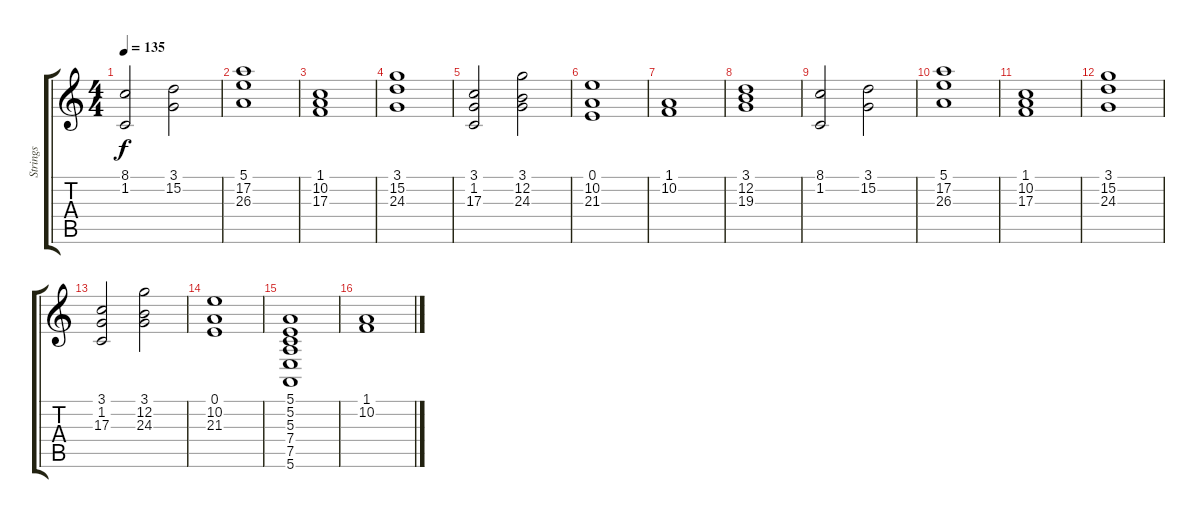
\track ("Strings" "Strings") {instrument stringensemble1}
\staff {score tabs}
\tuning (E4 B3 G3 D3 A2 E2) {hide}
\ts (4 4)
\tempo 135
\clef g2
\ks c
(8.1 1.2).2{dy f} (3.1 15.2).2 |
(5.1 17.2 26.3).1 |
(1.1 10.2 17.3).1 |
(3.1 15.2 24.3).1 |
(3.1 1.2 17.3).2 (3.1 12.2 24.3).2 |
(0.1 10.2 21.3).1 |
(1.1 10.2).1 |
(3.1 12.2 19.3).1 |
(8.1 1.2).2 (3.1 15.2).2 |
(5.1 17.2 26.3).1 |
(1.1 10.2 17.3).1 |
(3.1 15.2 24.3).1 |
(3.1 1.2 17.3).2 (3.1 12.2 24.3).2 |
(0.1 10.2 21.3).1 |
(5.1 5.2 5.3 7.4 7.5 5.6).1 |
(1.1 10.2).1
